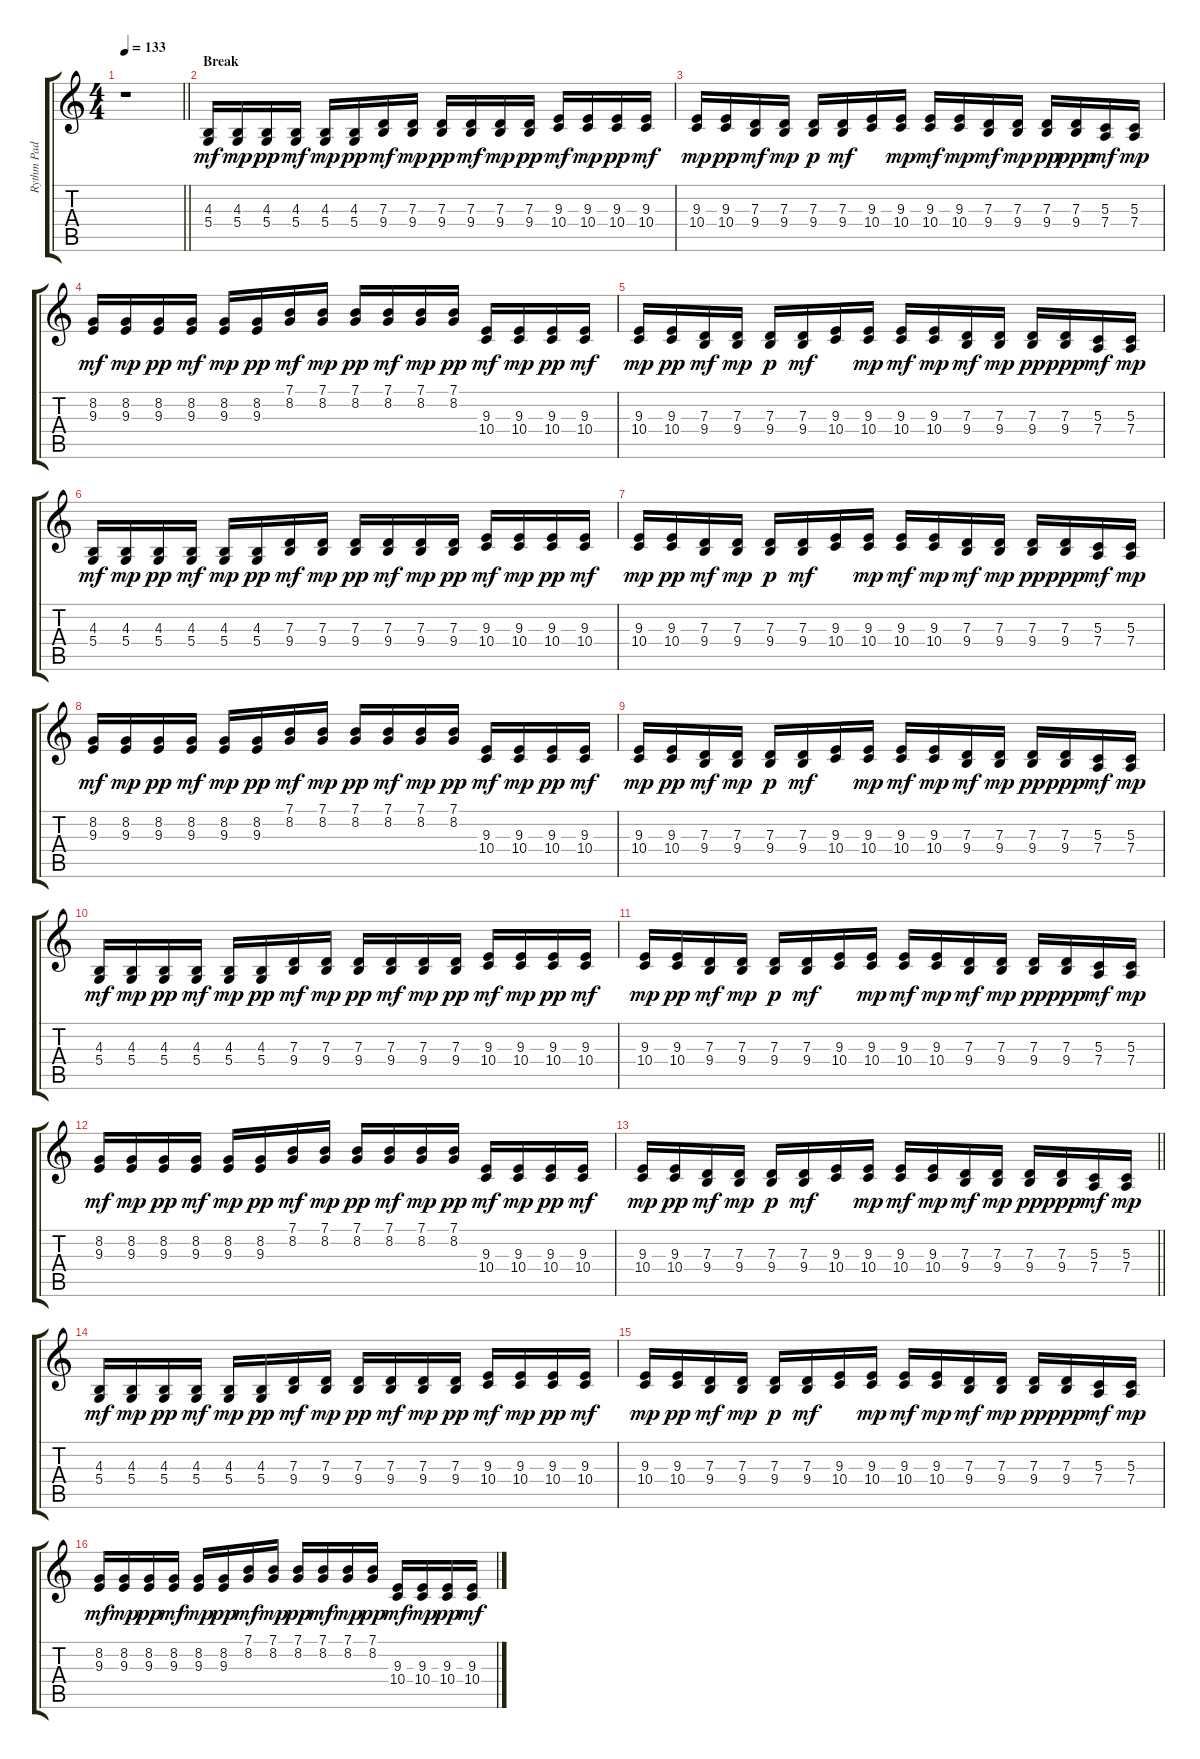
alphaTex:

\track ("Rythm Pad 1" "Rythm Pad ") {instrument electricpiano2}
\staff {score tabs}
\tuning (E4 B3 G3 D3 A2 E2) {hide}
\ts (4 4)
\tempo 133
\clef g2
\barLineRight lightlight
\ks c
r.1{dy mp} |
\section ("" "Break")
(4.3 5.4).16{dy mf} (4.3 5.4).16{dy mp} (4.3 5.4).16{dy pp} (4.3 5.4).16{dy mf} (4.3 5.4).16{dy mp} (4.3 5.4).16{dy pp} (7.3 9.4).16{dy mf} (7.3 9.4).16{dy mp} (7.3 9.4).16{dy pp} (7.3 9.4).16{dy mf} (7.3 9.4).16{dy mp} (7.3 9.4).16{dy pp} (9.3 10.4).16{dy mf} (9.3 10.4).16{dy mp} (9.3 10.4).16{dy pp} (9.3 10.4).16{dy mf} |
(9.3 10.4).16{dy mp} (9.3 10.4).16{dy pp} (7.3 9.4).16{dy mf} (7.3 9.4).16{dy mp} (7.3 9.4).16{dy p} (7.3 9.4).16{dy mf} (9.3 10.4).16 (9.3 10.4).16{dy mp} (9.3 10.4).16{dy mf} (9.3 10.4).16{dy mp} (7.3 9.4).16{dy mf} (7.3 9.4).16{dy mp} (7.3 9.4).16{dy pp} (7.3 9.4).16{dy ppp} (5.3 7.4).16{dy mf} (5.3 7.4).16{dy mp} |
(8.2 9.3).16{dy mf} (8.2 9.3).16{dy mp} (8.2 9.3).16{dy pp} (8.2 9.3).16{dy mf} (8.2 9.3).16{dy mp} (8.2 9.3).16{dy pp} (7.1 8.2).16{dy mf} (7.1 8.2).16{dy mp} (7.1 8.2).16{dy pp} (7.1 8.2).16{dy mf} (7.1 8.2).16{dy mp} (7.1 8.2).16{dy pp} (9.3 10.4).16{dy mf} (9.3 10.4).16{dy mp} (9.3 10.4).16{dy pp} (9.3 10.4).16{dy mf} |
(9.3 10.4).16{dy mp} (9.3 10.4).16{dy pp} (7.3 9.4).16{dy mf} (7.3 9.4).16{dy mp} (7.3 9.4).16{dy p} (7.3 9.4).16{dy mf} (9.3 10.4).16 (9.3 10.4).16{dy mp} (9.3 10.4).16{dy mf} (9.3 10.4).16{dy mp} (7.3 9.4).16{dy mf} (7.3 9.4).16{dy mp} (7.3 9.4).16{dy pp} (7.3 9.4).16{dy ppp} (5.3 7.4).16{dy mf} (5.3 7.4).16{dy mp} |
(4.3 5.4).16{dy mf} (4.3 5.4).16{dy mp} (4.3 5.4).16{dy pp} (4.3 5.4).16{dy mf} (4.3 5.4).16{dy mp} (4.3 5.4).16{dy pp} (7.3 9.4).16{dy mf} (7.3 9.4).16{dy mp} (7.3 9.4).16{dy pp} (7.3 9.4).16{dy mf} (7.3 9.4).16{dy mp} (7.3 9.4).16{dy pp} (9.3 10.4).16{dy mf} (9.3 10.4).16{dy mp} (9.3 10.4).16{dy pp} (9.3 10.4).16{dy mf} |
(9.3 10.4).16{dy mp} (9.3 10.4).16{dy pp} (7.3 9.4).16{dy mf} (7.3 9.4).16{dy mp} (7.3 9.4).16{dy p} (7.3 9.4).16{dy mf} (9.3 10.4).16 (9.3 10.4).16{dy mp} (9.3 10.4).16{dy mf} (9.3 10.4).16{dy mp} (7.3 9.4).16{dy mf} (7.3 9.4).16{dy mp} (7.3 9.4).16{dy pp} (7.3 9.4).16{dy ppp} (5.3 7.4).16{dy mf} (5.3 7.4).16{dy mp} |
(8.2 9.3).16{dy mf} (8.2 9.3).16{dy mp} (8.2 9.3).16{dy pp} (8.2 9.3).16{dy mf} (8.2 9.3).16{dy mp} (8.2 9.3).16{dy pp} (7.1 8.2).16{dy mf} (7.1 8.2).16{dy mp} (7.1 8.2).16{dy pp} (7.1 8.2).16{dy mf} (7.1 8.2).16{dy mp} (7.1 8.2).16{dy pp} (9.3 10.4).16{dy mf} (9.3 10.4).16{dy mp} (9.3 10.4).16{dy pp} (9.3 10.4).16{dy mf} |
(9.3 10.4).16{dy mp} (9.3 10.4).16{dy pp} (7.3 9.4).16{dy mf} (7.3 9.4).16{dy mp} (7.3 9.4).16{dy p} (7.3 9.4).16{dy mf} (9.3 10.4).16 (9.3 10.4).16{dy mp} (9.3 10.4).16{dy mf} (9.3 10.4).16{dy mp} (7.3 9.4).16{dy mf} (7.3 9.4).16{dy mp} (7.3 9.4).16{dy pp} (7.3 9.4).16{dy ppp} (5.3 7.4).16{dy mf} (5.3 7.4).16{dy mp} |
(4.3 5.4).16{dy mf} (4.3 5.4).16{dy mp} (4.3 5.4).16{dy pp} (4.3 5.4).16{dy mf} (4.3 5.4).16{dy mp} (4.3 5.4).16{dy pp} (7.3 9.4).16{dy mf} (7.3 9.4).16{dy mp} (7.3 9.4).16{dy pp} (7.3 9.4).16{dy mf} (7.3 9.4).16{dy mp} (7.3 9.4).16{dy pp} (9.3 10.4).16{dy mf} (9.3 10.4).16{dy mp} (9.3 10.4).16{dy pp} (9.3 10.4).16{dy mf} |
(9.3 10.4).16{dy mp} (9.3 10.4).16{dy pp} (7.3 9.4).16{dy mf} (7.3 9.4).16{dy mp} (7.3 9.4).16{dy p} (7.3 9.4).16{dy mf} (9.3 10.4).16 (9.3 10.4).16{dy mp} (9.3 10.4).16{dy mf} (9.3 10.4).16{dy mp} (7.3 9.4).16{dy mf} (7.3 9.4).16{dy mp} (7.3 9.4).16{dy pp} (7.3 9.4).16{dy ppp} (5.3 7.4).16{dy mf} (5.3 7.4).16{dy mp} |
(8.2 9.3).16{dy mf} (8.2 9.3).16{dy mp} (8.2 9.3).16{dy pp} (8.2 9.3).16{dy mf} (8.2 9.3).16{dy mp} (8.2 9.3).16{dy pp} (7.1 8.2).16{dy mf} (7.1 8.2).16{dy mp} (7.1 8.2).16{dy pp} (7.1 8.2).16{dy mf} (7.1 8.2).16{dy mp} (7.1 8.2).16{dy pp} (9.3 10.4).16{dy mf} (9.3 10.4).16{dy mp} (9.3 10.4).16{dy pp} (9.3 10.4).16{dy mf} |
\barLineRight lightlight
(9.3 10.4).16{dy mp} (9.3 10.4).16{dy pp} (7.3 9.4).16{dy mf} (7.3 9.4).16{dy mp} (7.3 9.4).16{dy p} (7.3 9.4).16{dy mf} (9.3 10.4).16 (9.3 10.4).16{dy mp} (9.3 10.4).16{dy mf} (9.3 10.4).16{dy mp} (7.3 9.4).16{dy mf} (7.3 9.4).16{dy mp} (7.3 9.4).16{dy pp} (7.3 9.4).16{dy ppp} (5.3 7.4).16{dy mf} (5.3 7.4).16{dy mp} |
(4.3 5.4).16{dy mf} (4.3 5.4).16{dy mp} (4.3 5.4).16{dy pp} (4.3 5.4).16{dy mf} (4.3 5.4).16{dy mp} (4.3 5.4).16{dy pp} (7.3 9.4).16{dy mf} (7.3 9.4).16{dy mp} (7.3 9.4).16{dy pp} (7.3 9.4).16{dy mf} (7.3 9.4).16{dy mp} (7.3 9.4).16{dy pp} (9.3 10.4).16{dy mf} (9.3 10.4).16{dy mp} (9.3 10.4).16{dy pp} (9.3 10.4).16{dy mf} |
(9.3 10.4).16{dy mp} (9.3 10.4).16{dy pp} (7.3 9.4).16{dy mf} (7.3 9.4).16{dy mp} (7.3 9.4).16{dy p} (7.3 9.4).16{dy mf} (9.3 10.4).16 (9.3 10.4).16{dy mp} (9.3 10.4).16{dy mf} (9.3 10.4).16{dy mp} (7.3 9.4).16{dy mf} (7.3 9.4).16{dy mp} (7.3 9.4).16{dy pp} (7.3 9.4).16{dy ppp} (5.3 7.4).16{dy mf} (5.3 7.4).16{dy mp} |
(8.2 9.3).16{dy mf} (8.2 9.3).16{dy mp} (8.2 9.3).16{dy pp} (8.2 9.3).16{dy mf} (8.2 9.3).16{dy mp} (8.2 9.3).16{dy pp} (7.1 8.2).16{dy mf} (7.1 8.2).16{dy mp} (7.1 8.2).16{dy pp} (7.1 8.2).16{dy mf} (7.1 8.2).16{dy mp} (7.1 8.2).16{dy pp} (9.3 10.4).16{dy mf} (9.3 10.4).16{dy mp} (9.3 10.4).16{dy pp} (9.3 10.4).16{dy mf}
